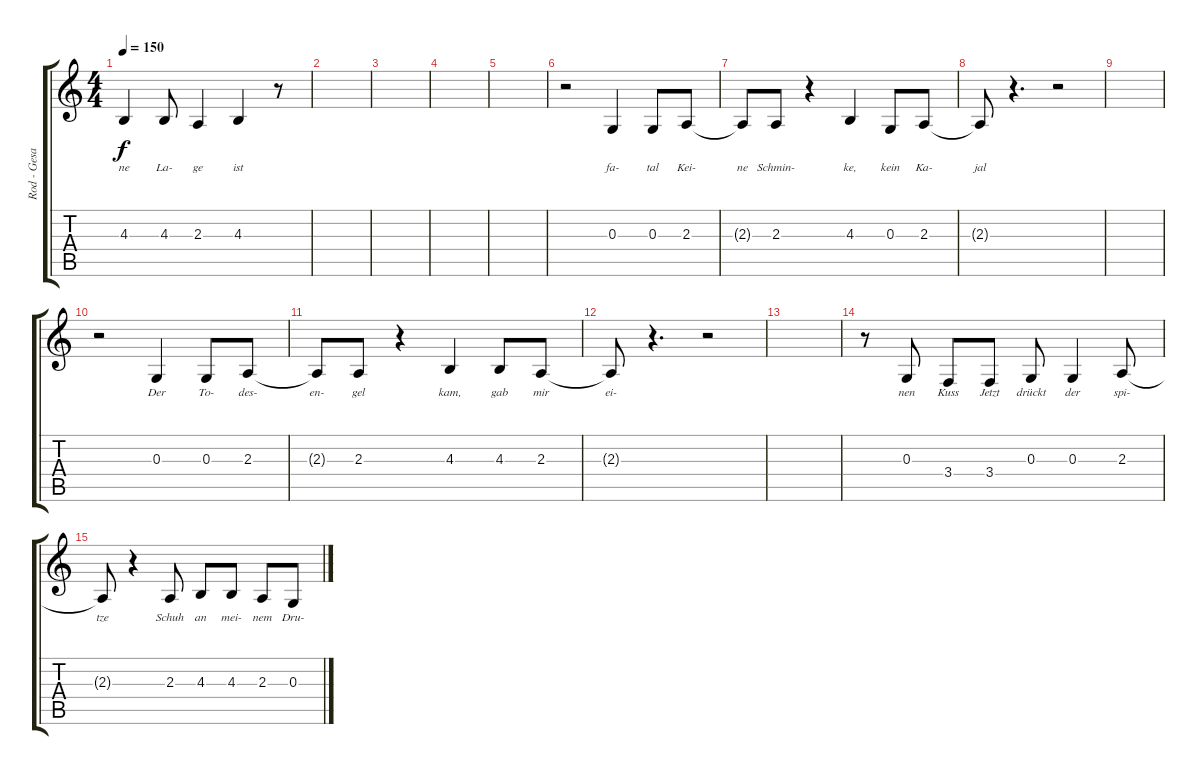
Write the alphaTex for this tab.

\track ("Rod - Gesang" "Rod - Gesa") {instrument lead8bassandlead}
\staff {score tabs}
\tuning (E4 B3 G3 D3 A2 E2) {hide}
\ts (4 4)
\tempo 150
\clef g2
\ks c
4.3.4{lyrics (0 "ne") lyrics (1 "") lyrics (2 "") lyrics (3 "") lyrics (4 "") dy f} 4.3.8{lyrics (0 "La-") lyrics (1 "") lyrics (2 "") lyrics (3 "") lyrics (4 "")} 2.3.4{lyrics (0 "ge") lyrics (1 "") lyrics (2 "") lyrics (3 "") lyrics (4 "")} 4.3.4{lyrics (0 "ist") lyrics (1 "") lyrics (2 "") lyrics (3 "") lyrics (4 "")} r.8 |
|
|
|
|
r.2 0.3.4{lyrics (0 "fa-") lyrics (1 "") lyrics (2 "") lyrics (3 "") lyrics (4 "")} 0.3.8{lyrics (0 "tal") lyrics (1 "") lyrics (2 "") lyrics (3 "") lyrics (4 "")} 2.3.8{lyrics (0 "Kei-") lyrics (1 "") lyrics (2 "") lyrics (3 "") lyrics (4 "")} |
2.3{t}.8{lyrics (0 "ne") lyrics (1 "") lyrics (2 "") lyrics (3 "") lyrics (4 "")} 2.3.8{lyrics (0 "Schmin-") lyrics (1 "") lyrics (2 "") lyrics (3 "") lyrics (4 "")} r.4 4.3.4{lyrics (0 "ke,") lyrics (1 "") lyrics (2 "") lyrics (3 "") lyrics (4 "")} 0.3.8{lyrics (0 "kein") lyrics (1 "") lyrics (2 "") lyrics (3 "") lyrics (4 "")} 2.3.8{lyrics (0 "Ka-") lyrics (1 "") lyrics (2 "") lyrics (3 "") lyrics (4 "")} |
2.3{t}.8{lyrics (0 "jal") lyrics (1 "") lyrics (2 "") lyrics (3 "") lyrics (4 "")} r.4{d} r.2 |
|
r.2 0.3.4{lyrics (0 "Der") lyrics (1 "") lyrics (2 "") lyrics (3 "") lyrics (4 "")} 0.3.8{lyrics (0 "To-") lyrics (1 "") lyrics (2 "") lyrics (3 "") lyrics (4 "")} 2.3.8{lyrics (0 "des-") lyrics (1 "") lyrics (2 "") lyrics (3 "") lyrics (4 "")} |
2.3{t}.8{lyrics (0 "en-") lyrics (1 "") lyrics (2 "") lyrics (3 "") lyrics (4 "")} 2.3.8{lyrics (0 "gel") lyrics (1 "") lyrics (2 "") lyrics (3 "") lyrics (4 "")} r.4 4.3.4{lyrics (0 "kam,") lyrics (1 "") lyrics (2 "") lyrics (3 "") lyrics (4 "")} 4.3.8{lyrics (0 "gab") lyrics (1 "") lyrics (2 "") lyrics (3 "") lyrics (4 "")} 2.3.8{lyrics (0 "mir") lyrics (1 "") lyrics (2 "") lyrics (3 "") lyrics (4 "")} |
2.3{t}.8{lyrics (0 "ei-") lyrics (1 "") lyrics (2 "") lyrics (3 "") lyrics (4 "")} r.4{d} r.2 |
|
r.8 0.3.8{lyrics (0 "nen") lyrics (1 "") lyrics (2 "") lyrics (3 "") lyrics (4 "")} 3.4.8{lyrics (0 "Kuss") lyrics (1 "") lyrics (2 "") lyrics (3 "") lyrics (4 "")} 3.4.8{lyrics (0 "Jetzt") lyrics (1 "") lyrics (2 "") lyrics (3 "") lyrics (4 "")} 0.3.8{lyrics (0 "drückt") lyrics (1 "") lyrics (2 "") lyrics (3 "") lyrics (4 "")} 0.3.4{lyrics (0 "der") lyrics (1 "") lyrics (2 "") lyrics (3 "") lyrics (4 "")} 2.3.8{lyrics (0 "spi-") lyrics (1 "") lyrics (2 "") lyrics (3 "") lyrics (4 "")} |
2.3{t}.8{lyrics (0 "tze") lyrics (1 "") lyrics (2 "") lyrics (3 "") lyrics (4 "")} r.4 2.3.8{lyrics (0 "Schuh") lyrics (1 "") lyrics (2 "") lyrics (3 "") lyrics (4 "")} 4.3.8{lyrics (0 "an") lyrics (1 "") lyrics (2 "") lyrics (3 "") lyrics (4 "")} 4.3.8{lyrics (0 "mei-") lyrics (1 "") lyrics (2 "") lyrics (3 "") lyrics (4 "")} 2.3.8{lyrics (0 "nem") lyrics (1 "") lyrics (2 "") lyrics (3 "") lyrics (4 "")} 0.3.8{lyrics (0 "Dru-") lyrics (1 "") lyrics (2 "") lyrics (3 "") lyrics (4 "")}
